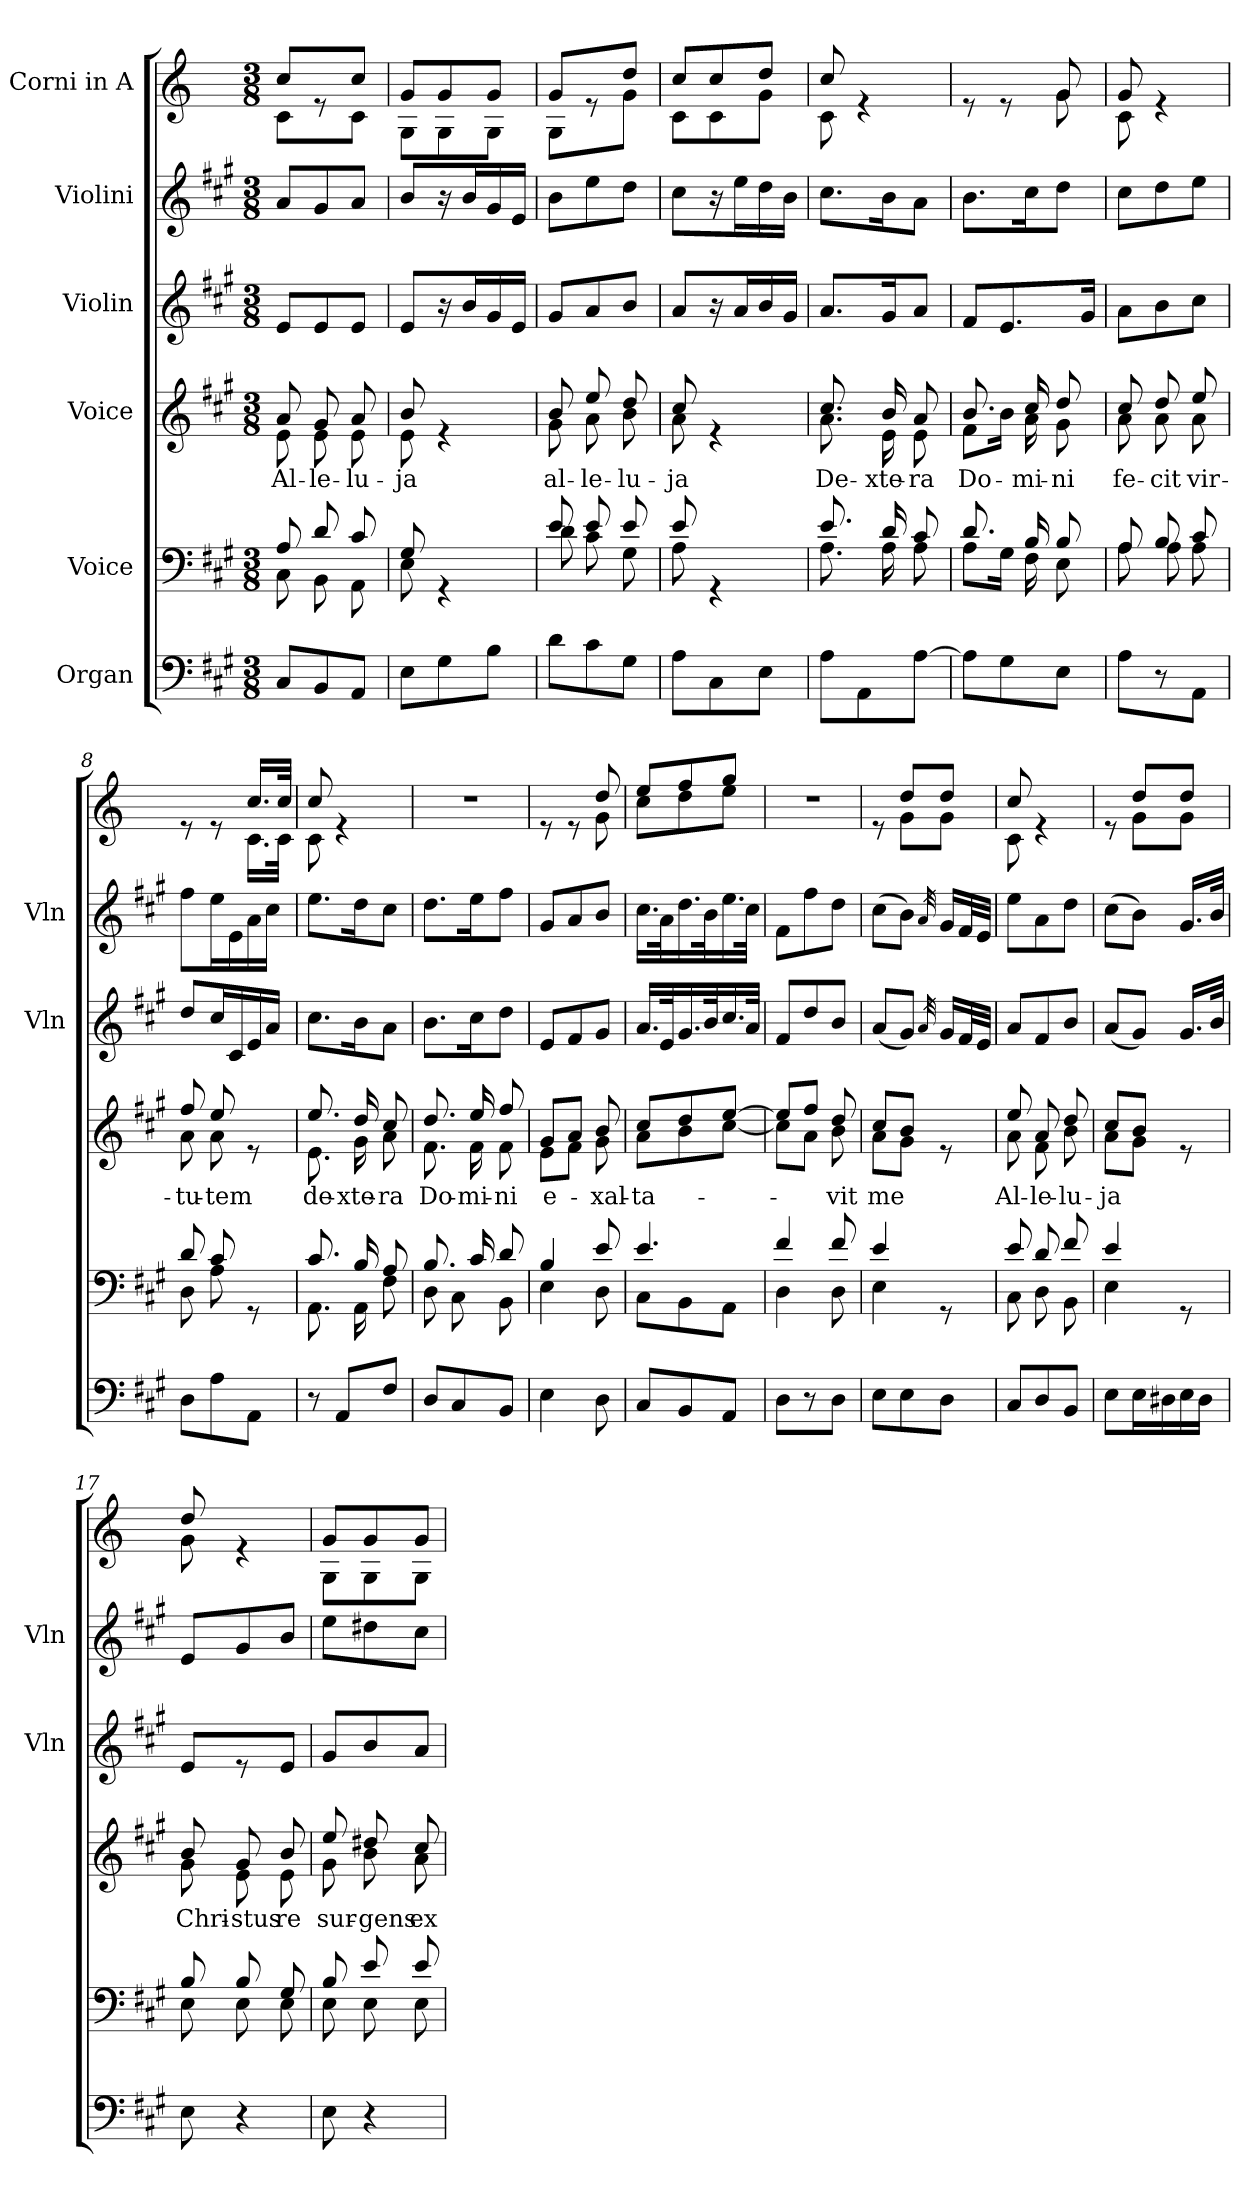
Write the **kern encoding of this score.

**kern	**kern	**kern	**text	**kern	**kern	**kern
*part6	*part5	*part4	*part4	*part3	*part2	*part1
*staff6	*staff5	*staff4	*staff4	*staff3	*staff2	*staff1
*I"Organ	*I"Voice	*I"Voice	*	*I"Violin	*I"Violini	*I"Corni in A
*	*	*	*	*I'Vln	*I'Vln	*
*clefF4	*clefF4	*clefG2	*	*clefG2	*clefG2	*clefG2
*	*	*	*	*	*	*ITrd2c3
*k[f#c#g#]	*k[f#c#g#]	*k[f#c#g#]	*	*k[f#c#g#]	*k[f#c#g#]	*k[f#c#g#]
*M3/8	*M3/8	*M3/8	*	*M3/8	*M3/8	*M3/8
*MM75	*MM75	*MM75	*	*MM75	*MM75	*MM75
=1	=1	=1	=1	=1	=1	=1
*	*^	*	*	*	*	*
!	!	!	!	!	!	!	!LO:TX:a:B:t=[
!	!	!	!	!	!	!	!LO:TX:a:B:t=] Allegro
!	!	!	!	!LO:LY:b	!	!	!
*	*	*	*^	*	*	*	*^
8C#/L	8A/	8C#\	8a/	8e\	Al-	8e/L	8a/L	8a/L	8A\L
!	!	!	!	!	!LO:LY:b	!	!	!	!
8BB/	8d/	8BB\	8g#/	8e\	-le-	8e/	8g#/	8re	8ryy
!	!	!	!	!	!LO:LY:b	!	!	!	!
8AA/J	8c#/	8AA\	8a/	8e\	-lu-	8e/J	8a/J	8a/J	8A\J
=2	=2	=2	=2	=2	=2	=2	=2	=2	=2
!	!	!	!	!	!LO:LY:b	!	!	!	!
8E\L	8G#/	8E\	8b/	8e\	-ja	8e/L	8b/L	8e/L	8E\L
8G#\	4rGG	4ryy	4re	4ryy	.	16r	16r	8e/	8E\
.	.	.	.	.	.	16b/L	16b/L	.	.
8B\J	.	.	.	.	.	16g#/	16g#/	8e/J	8E\J
.	.	.	.	.	.	16e/JJ	16e/JJ	.	.
=3	=3	=3	=3	=3	=3	=3	=3	=3	=3
!	!	!	!	!	!LO:LY:b	!	!	!	!
8d\L	8e/	8d\	8b/	8g#\	al-	8g#/L	8b\L	8e/L	8E\L
!	!	!	!	!	!LO:LY:b	!	!	!	!
8c#\	8e/	8c#\	8ee/	8a\	-le-	8a/	8ee\	8re	8ryy
!	!	!	!	!	!LO:LY:b	!	!	!	!
8G#\J	8e/	8G#\	8dd/	8b\	-lu-	8b/J	8dd\J	8b/J	8e\J
=4	=4	=4	=4	=4	=4	=4	=4	=4	=4
!	!	!	!	!	!LO:LY:b	!	!	!	!
8A\L	8e/	8A\	8cc#/	8a\	-ja	8a/L	8cc#\L	8a/L	8A\L
8C#\	4rGG	4ryy	4re	4ryy	.	16r	16r	8a/	8A\
.	.	.	.	.	.	16a/L	16ee\L	.	.
8E\J	.	.	.	.	.	16b/	16dd\	8b/J	8e\J
.	.	.	.	.	.	16g#/JJ	16b\JJ	.	.
=5	=5	=5	=5	=5	=5	=5	=5	=5	=5
!	!	!	!	!	!LO:LY:b	!	!	!	!
8A\L	8.e/	8.A\	8.cc#/	8.a\	De-	8.a/L	8.cc#\L	8a/	8A\
8AA\	.	.	.	.	.	.	.	4re	4ryy
!	!	!	!	!	!LO:LY:b	!	!	!	!
.	16d/	16A\	16b/	16e\	-xte-	16g#/K	16b\K	.	.
!	!	!	!	!	!LO:LY:b	!	!	!	!
[8A\J	8c#/	8A\	8a/	8e\	-ra	8a/J	8a\J	.	.
=6	=6	=6	=6	=6	=6	=6	=6	=6	=6
!	!	!	!	!	!LO:LY:b	!	!	!	!
8A\L]	8.d/	8A\L	8.b/	8f#\L	Do-	8f#/L	8.b\L	8re	4ryy
8G#\	.	16G#\Jk	.	16b\Jk	.	8.e/	.	8re	.
!	!	!	!	!	!LO:LY:b	!	!	!	!
.	16B/	16F#\	16cc#/	16a\	-mi-	.	16cc#\K	.	.
!	!	!	!	!	!LO:LY:b	!	!	!	!
8E\J	8B/	8E\	8dd/	8g#\	-ni	.	8dd\J	8e/	8e\
.	.	.	.	.	.	16g#/Jk	.	.	.
=7	=7	=7	=7	=7	=7	=7	=7	=7	=7
!	!	!	!	!	!LO:LY:b	!	!	!	!
8A\L	8A/	8A\	8cc#/	8a\	fe-	8a\L	8cc#\L	8e/	8A\
!	!	!	!	!	!LO:LY:b	!	!	!	!
8r	8B/	8A\	8dd/	8a\	-cit	8b\	8dd\	4re	4ryy
!	!	!	!	!	!LO:LY:b	!	!	!	!
8AA\J	8c#/	8A\	8ee/	8a\	vir-	8cc#\J	8ee\J	.	.
!!LO:LB:g=z	!!
=8	=8	=8	=8	=8	=8	=8	=8	=8	=8
!	!	!	!	!	!LO:LY:b	!	!	!	!
8D\L	8d/	8D\	8ff#/	8a\	-tu-	8dd/L	8ff#\L	8re	4ryy
!	!	!	!	!	!LO:LY:b	!	!	!	!
8A\	8c#/	8A\	8ee/	8a\	-tem	16cc#/L	16ee\L	8re	.
.	.	.	.	.	.	16c#/	16e\	.	.
8AA\J	8rGG	8ryy	8re	8ryy	.	16e/	16a\	16.a/LL	16.A\LL
.	.	.	.	.	.	16a/JJ	16cc#\JJ	.	.
.	.	.	.	.	.	.	.	32a/JJk	32A\JJk
=9	=9	=9	=9	=9	=9	=9	=9	=9	=9
!	!	!	!	!	!LO:LY:b	!	!	!	!
8r	8.c#/	8.AA\	8.ee/	8.e\	de-	8.cc#\L	8.ee\L	8a/	8A\
8AA/L	.	.	.	.	.	.	.	4re	4ryy
!	!	!	!	!	!LO:LY:b	!	!	!	!
.	16B/	16AA\	16dd/	16g#\	-xte-	16b\K	16dd\K	.	.
!	!	!	!	!	!LO:LY:b	!	!	!	!
8F#/J	8A/	8F#\	8cc#/	8a\	-ra	8a\J	8cc#\J	.	.
*	*	*	*	*	*	*	*	*v	*v
=10	=10	=10	=10	=10	=10	=10	=10	=10
!	!	!	!	!	!LO:LY:b	!	!	!
8D/L	8.B/	8D\	8.dd/	8.f#\	Do-	8.b\L	8.dd\L	4.r
8C#/	.	8C#\	.	.	.	.	.	.
!	!	!	!	!	!LO:LY:b	!	!	!
.	16c#/	.	16ee/	16f#\	-mi-	16cc#\K	16ee\K	.
!	!	!	!	!	!LO:LY:b	!	!	!
8BB/J	8d/	8BB\	8ff#/	8f#\	-ni	8dd\J	8ff#\J	.
=11	=11	=11	=11	=11	=11	=11	=11	=11
!	!	!	!	!	!LO:LY:b	!	!	!
*	*	*	*	*	*	*	*	*^
4E\	4B/	4E\	8g#/L	8e\L	e-	8e/L	8g#/L	8re	4ryy
.	.	.	8a/J	8f#\J	.	8f#/	8a/	8re	.
!	!	!	!	!	!LO:LY:b	!	!	!	!
8D\	8e/	8D\	8b/	8g#\	-xal-	8g#/J	8b/J	8b/	8e\
=12	=12	=12	=12	=12	=12	=12	=12	=12	=12
!	!	!	!	!	!LO:LY:b	!	!	!	!
8C#/L	4.e/	8C#\L	8cc#/L	8a\L	-ta-	16.a/LL	16.cc#\LL	8cc#/L	8a\L
.	.	.	.	.	.	32e/K	32a\K	.	.
8BB/	.	8BB\	8dd/	8b\	.	16.g#/	16.dd\	8dd/	8b\
.	.	.	.	.	.	32b/K	32b\K	.	.
8AA/J	.	8AA\J	[8ee/J	[8cc#\J	.	16.cc#/	16.ee\	8ee/J	8cc#\J
.	.	.	.	.	.	32a/JJk	32cc#\JJk	.	.
*	*	*	*	*	*	*	*	*v	*v
=13	=13	=13	=13	=13	=13	=13	=13	=13
8D\L	4f#/	4D\	8ee/L]	8cc#\L]	.	8f#/L	8f#\L	4.r
8r	.	.	8ff#/J	8a\J	.	8dd/	8ff#\	.
!	!	!	!	!	!LO:LY:b	!	!	!
8D\J	8f#/	8D\	8dd/	8b\	-vit	8b/J	8dd\J	.
=14	=14	=14	=14	=14	=14	=14	=14	=14
!	!	!	!	!	!LO:LY:b	!	!	!
*	*	*	*	*	*	*	*	*^
8E\L	4e/	4E\	8cc#/L	8a\L	me	(8a/L	(8cc#\L	8re	8ryy
8E\	.	.	8b/J	8g#\J	.	8g#/J)	8b\J)	8b/L	8e\L
.	.	.	.	.	.	32qa/	32qa/	.	.
8D\J	8rGG	8ryy	8re	8ryy	.	16g#/LL	16g#/LL	8b/J	8e\J
.	.	.	.	.	.	32f#/L	32f#/L	.	.
.	.	.	.	.	.	32e/JJJ	32e/JJJ	.	.
=15	=15	=15	=15	=15	=15	=15	=15	=15	=15
!	!	!	!	!	!LO:LY:b	!	!	!	!
8C#/L	8e/	8C#\	8ee/	8a\	Al-	8a/L	8ee\L	8a/	8A\
!	!	!	!	!	!LO:LY:b	!	!	!	!
8D/	8d/	8D\	8a/	8f#\	-le-	8f#/	8a\	4re	4ryy
!	!	!	!	!	!LO:LY:b	!	!	!	!
8BB/J	8f#/	8BB\	8dd/	8b\	-lu-	8b/J	8dd\J	.	.
!!LO:PB:g=z	!!
=16	=16	=16	=16	=16	=16	=16	=16	=16	=16
!	!	!	!	!	!LO:LY:b	!	!	!	!
8E\L	4e/	4E\	8cc#/L	8a\L	-ja	(8a/L	(8cc#\L	8re	8ryy
16E\L	.	.	8b/J	8g#\J	.	8g#/J)	8b\J)	8b/L	8e\L
16D#X\	.	.	.	.	.	.	.	.	.
16E\	8rGG	8ryy	8re	8ryy	.	16.g#/LL	16.g#/LL	8b/J	8e\J
16D#\JJ	.	.	.	.	.	.	.	.	.
.	.	.	.	.	.	32b/JJk	32b/JJk	.	.
=17	=17	=17	=17	=17	=17	=17	=17	=17	=17
!	!	!	!	!	!LO:LY:b	!	!	!	!
8E\	8B/	8E\	8b/	8g#\	Chri-	8e/L	8e/L	8b/	8e\
!	!	!	!	!	!LO:LY:b	!	!	!	!
4r	8B/	8E\	8g#/	8e\	-stus	8r	8g#/	4re	4ryy
!	!	!	!	!	!LO:LY:b	!	!	!	!
.	8G#/	8E\	8b/	8e\	re	8e/J	8b/J	.	.
=18	=18	=18	=18	=18	=18	=18	=18	=18	=18
!	!	!	!	!	!LO:LY:b	!	!	!	!
8E\	8B/	8E\	8ee/	8g#\	sur-	8g#/L	8ee\L	8e/L	8E\L
!	!	!	!	!	!LO:LY:b	!	!	!	!
4r	8e/	8E\	8dd#X/	8b\	-gens	8b/	8dd#X\	8e/	8E\
!	!	!	!	!	!LO:LY:b	!	!	!	!
.	8e/	8E\	8cc#/	8a\	ex	8a/J	8cc#\J	8e/J	8E\J
*	*v	*v	*	*	*	*	*	*v	*v
*	*	*v	*v	*	*	*	*
=	=	=	=	=	=	=
*-	*-	*-	*-	*-	*-	*-
